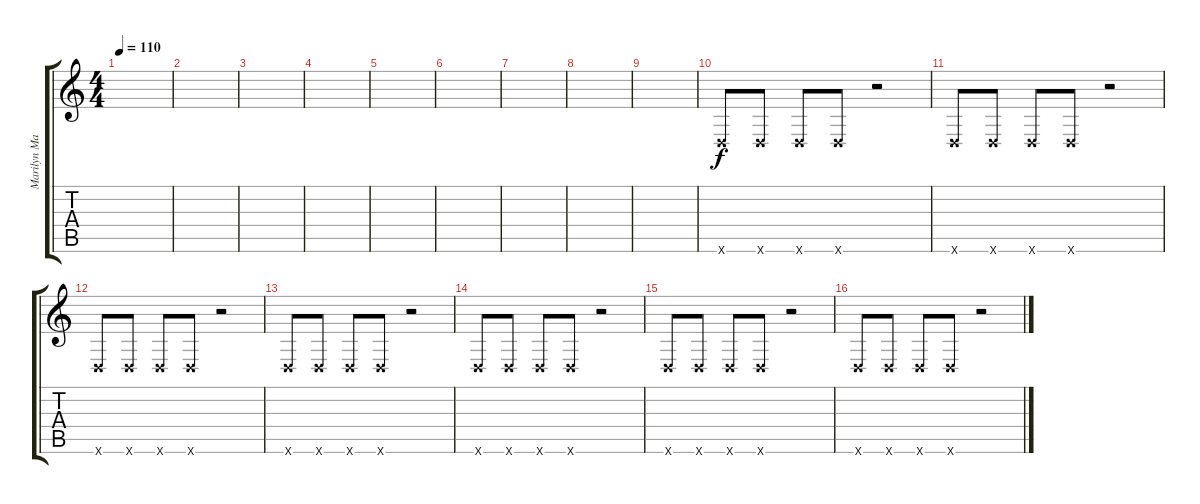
\track ("Marilyn Manson" "Marilyn Ma") {instrument overdrivenguitar}
\staff {score tabs}
\tuning (E4 B3 G3 D3 A2 D2) {hide}
\ts (4 4)
\tempo 110
\clef g2
\ks c
|
|
|
|
|
|
|
|
|
0.6{x}.8 0.6{x}.8 0.6{x}.8 0.6{x}.8 r.2 |
0.6{x}.8 0.6{x}.8 0.6{x}.8 0.6{x}.8 r.2 |
0.6{x}.8 0.6{x}.8 0.6{x}.8 0.6{x}.8 r.2 |
0.6{x}.8 0.6{x}.8 0.6{x}.8 0.6{x}.8 r.2 |
0.6{x}.8 0.6{x}.8 0.6{x}.8 0.6{x}.8 r.2 |
0.6{x}.8 0.6{x}.8 0.6{x}.8 0.6{x}.8 r.2 |
0.6{x}.8 0.6{x}.8 0.6{x}.8 0.6{x}.8 r.2
